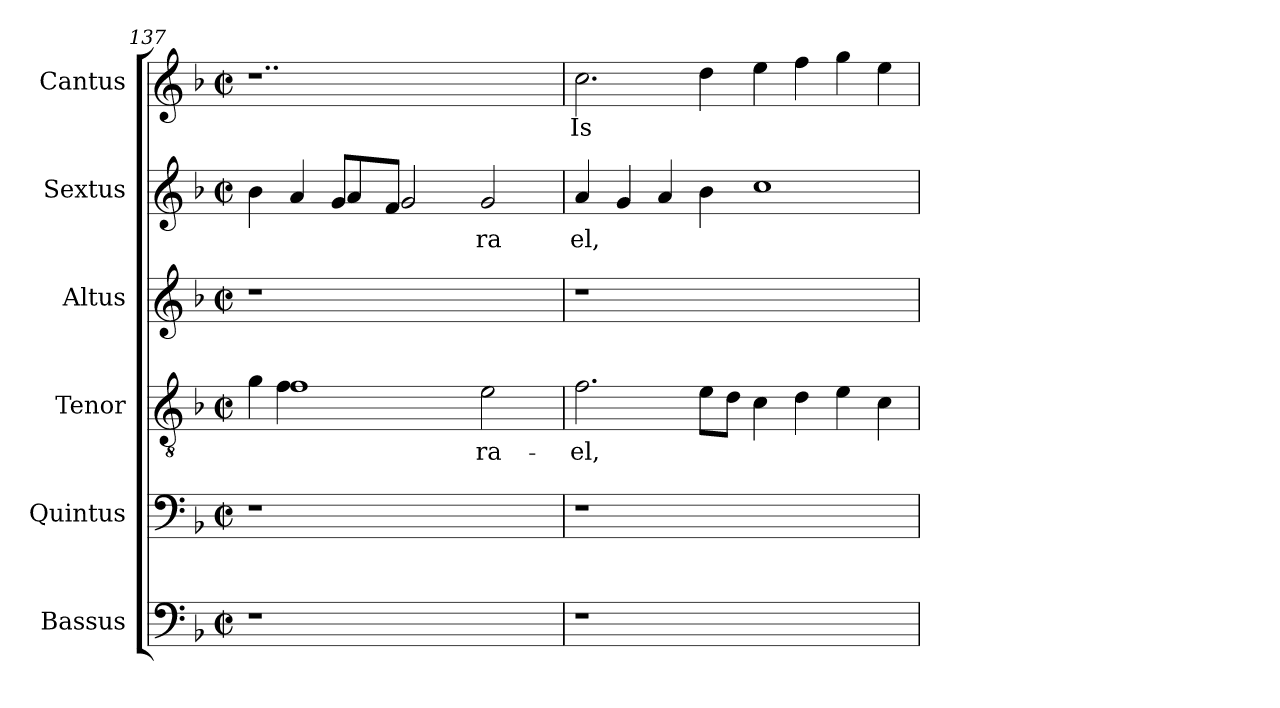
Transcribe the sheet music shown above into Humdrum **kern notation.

**kern	**kern	**kern	**text	**kern	**kern	**text	**kern	**text
*part6	*part5	*part4	*part4	*part3	*part2	*part2	*part1	*part1
*staff6	*staff5	*staff4	*staff4	*staff3	*staff2	*staff2	*staff1	*staff1
*I"Bassus	*I"Quintus	*I"Tenor	*	*I"Altus	*I"Sextus	*	*I"Cantus	*
*I'Bassus	*I'Quintus	*I'Tenor	*	*I'Altus	*I'Sextus	*	*I'Cantus	*
*clefF4	*clefF4	*clefGv2	*	*clefG2	*clefG2	*	*clefG2	*
*k[b-]	*k[b-]	*k[b-]	*	*k[b-]	*k[b-]	*	*k[b-]	*
*F:	*F:	*F:	*	*F:	*F:	*	*F:	*
*M2/2	*M2/2	*M2/2	*	*M2/2	*M2/2	*	*M2/2	*
*met(c|)	*met(c|)	*met(c|)	*	*met(c|)	*met(c|)	*	*met(c|)	*
=137	=137	=137	=137	=137	=137	=137	=137	=137
*	*	*^	*	*	*^	*	*	*
1r	1r	4g\	4ryy	.	1r	4b-\	2ryy	.	1..r	.
.	.	1f	4f\	.	.	4a/	.	.	.	.
.	.	.	1ryy	.	.	8g/L	4a/	.	.	.
.	.	.	.	.	.	8ryy	.	.	.	.
.	.	.	.	.	.	8f/J	2g/	.	.	.
.	.	.	.	.	.	2..ryy	.	.	.	.
2.ryy	2.ryy	.	.	.	2.ryy	.	.	.	.	.
!	!	!	!	!LO:LY:b:cj	!	!	!	!LO:LY:b:cj	!	!
.	.	2e\	.	-ra-	.	.	2g/	-ra	.	.
.	.	.	4ryy	.	.	.	.	.	.	.
*	*	*	*	*	*	*v	*v	*	*	*
=138	=138	=138	=138	=138	=138	=138	=138	=138	=138
!	!	!	!	!LO:LY:b:cj	!	!	!LO:LY:b:cj	!	!LO:LY:b:cj
*	*	*v	*v	*	*	*	*	*	*
1r	1r	2.f\	-el,	1r	4a/	el,	2.cc\	Is
.	.	.	.	.	4g/	.	.	.
.	.	.	.	.	4a/	.	.	.
.	.	8e\L	.	.	4b-\	.	4dd\	.
.	.	8d\J	.	.	.	.	.	.
1ryy	1ryy	4c\	.	1ryy	1cc	.	4ee\	.
.	.	4d\	.	.	.	.	4ff\	.
.	.	4e\	.	.	.	.	4gg\	.
.	.	4c\	.	.	.	.	4ee\	.
=	=	=	=	=	=	=	=	=
*-	*-	*-	*-	*-	*-	*-	*-	*-
